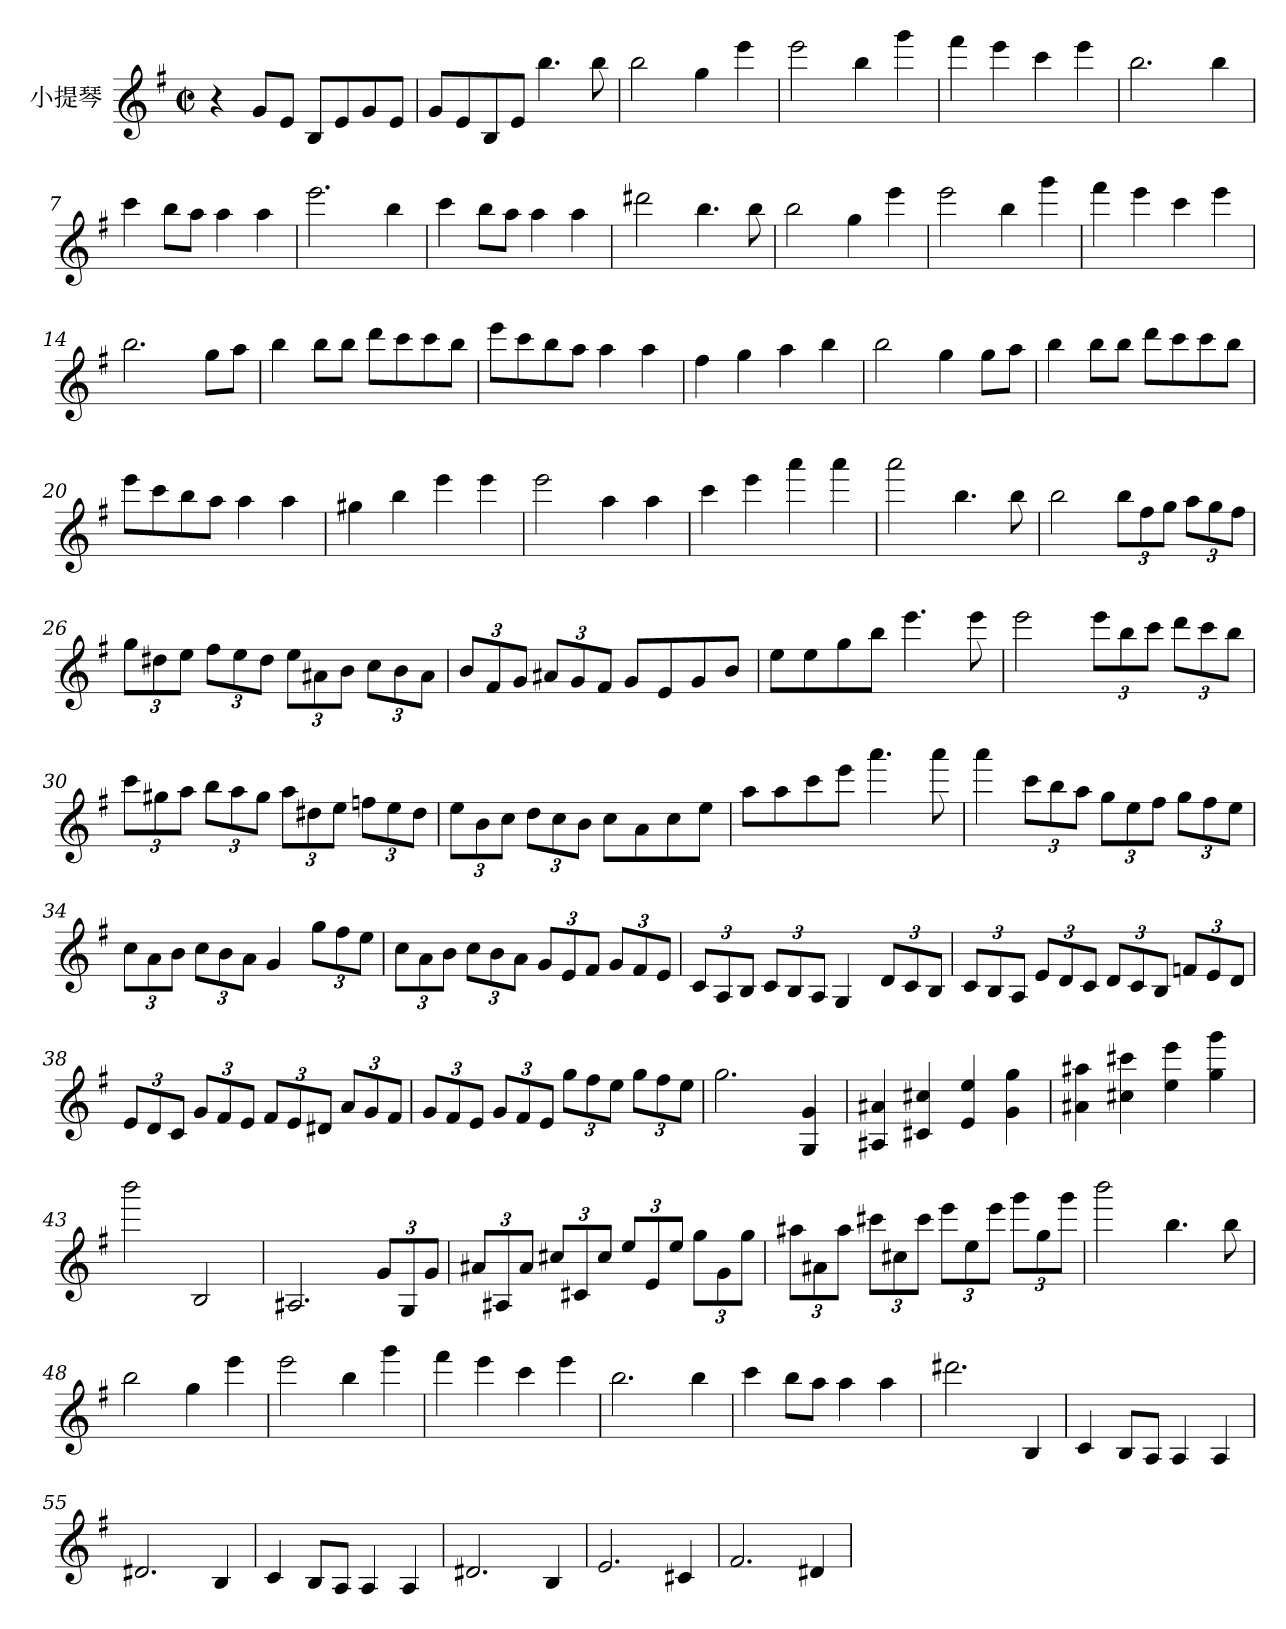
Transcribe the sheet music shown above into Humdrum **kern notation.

**kern
*part1
*staff1
*I"小提琴
*clefG2
*k[f#]
*M2/2
*met(c|)
*MM200
=1
4r
8g/L
8e/J
8B/L
8e/
8g/
8e/J
=2
8g/L
8e/
8B/
8e/J
4.bb\
8bb\
=3
2bb\
4gg\
4eee\
=4
2eee\
4bb\
4ggg\
=5
4fff#\
4eee\
4ccc\
4eee\
=6
2.bb\
4bb\
=7
4ccc\
8bb\L
8aa\J
4aa\
4aa\
!!LO:LB:g=z
=8
2.eee\
4bb\
=9
4ccc\
8bb\L
8aa\J
4aa\
4aa\
=10
2ddd#X\
4.bb\
8bb\
=11
2bb\
4gg\
4eee\
=12
2eee\
4bb\
4ggg\
=13
4fff#\
4eee\
4ccc\
4eee\
=14
2.bb\
8gg\L
8aa\J
=15
4bb\
8bb\L
8bb\J
8ddd\L
8ccc\
8ccc\
8bb\J
=16
8eee\L
8ccc\
8bb\
8aa\J
4aa\
4aa\
!!LO:LB:g=z
=17
4ff#\
4gg\
4aa\
4bb\
=18
2bb\
4gg\
8gg\L
8aa\J
=19
4bb\
8bb\L
8bb\J
8ddd\L
8ccc\
8ccc\
8bb\J
=20
8eee\L
8ccc\
8bb\
8aa\J
4aa\
4aa\
=21
4gg#X\
4bb\
4eee\
4eee\
=22
2eee\
4aa\
4aa\
=23
4ccc\
4eee\
4aaa\
4aaa\
=24
2aaa\
4.bb\
8bb\
!!LO:LB:g=z
=25
2bb\
*Xbrackettup
12bb\L
12ff#\
12gg\J
12aa\L
12gg\
12ff#\J
=26
12gg\L
12dd#X\
12ee\J
12ff#\L
12ee\
12dd#\J
12ee\L
12a#X\
12b\J
12cc\L
12b\
12a#\J
=27
12b/L
12f#/
12g/J
12a#X/L
12g/
12f#/J
8g/L
8e/
8g/
8b/J
=28
8ee\L
8ee\
8gg\
8bb\J
4.eee\
8eee\
=29
2eee\
12eee\L
12bb\
12ccc\J
12ddd\L
12ccc\
12bb\J
!!LO:LB:g=z
=30
12ccc\L
12gg#X\
12aa\J
12bb\L
12aa\
12gg#\J
12aa\L
12dd#X\
12ee\J
12ffn\L
12ee\
12dd#\J
=31
12ee\L
12b\
12cc\J
12dd\L
12cc\
12b\J
8cc\L
8a\
8cc\
8ee\J
=32
8aa\L
8aa\
8ccc\
8eee\J
4.aaa\
8aaa\
=33
4aaa\
12ccc\L
12bb\
12aa\J
12gg\L
12ee\
12ff#\J
12gg\L
12ff#\
12ee\J
=34
12cc\L
12a\
12b\J
12cc\L
12b\
12a\J
4g/
12gg\L
12ff#\
12ee\J
!!LO:LB:g=z
=35
12cc\L
12a\
12b\J
12cc\L
12b\
12a\J
12g/L
12e/
12f#/J
12g/L
12f#/
12e/J
=36
12c/L
12A/
12B/J
12c/L
12B/
12A/J
4G/
12d/L
12c/
12B/J
=37
12c/L
12B/
12A/J
12e/L
12d/
12c/J
12d/L
12c/
12B/J
12fn/L
12e/
12d/J
=38
12e/L
12d/
12c/J
12g/L
12f#/
12e/J
12f#/L
12e/
12d#X/J
12a/L
12g/
12f#/J
!!LO:LB:g=z
=39
12g/L
12f#/
12e/J
12g/L
12f#/
12e/J
12gg\L
12ff#\
12ee\J
12gg\L
12ff#\
12ee\J
=40
2.gg\
4G/ 4g/
=41
4A#X/ 4a#X/
4c#X/ 4cc#X/
4e/ 4ee/
4g\ 4gg\
=42
4a#X\ 4aa#X\
4cc#X\ 4ccc#X\
4ee\ 4eee\
4gg\ 4ggg\
=43
2bbb\
2B/
=44
2.A#X/
12g/L
12G/
12g/J
=45
12a#X/L
12A#X/
12a#/J
12cc#X/L
12c#X/
12cc#/J
12ee/L
12e/
12ee/J
12gg\L
12g\
12gg\J
!!LO:LB:g=z
=46
12aa#X\L
12a#X\
12aa#\J
12ccc#X\L
12cc#X\
12ccc#\J
12eee\L
12ee\
12eee\J
12ggg\L
12gg\
12ggg\J
=47
2bbb\
4.bb\
8bb\
=48
2bb\
4gg\
4eee\
=49
2eee\
4bb\
4ggg\
=50
4fff#\
4eee\
4ccc\
4eee\
=51
2.bb\
4bb\
=52
4ccc\
8bb\L
8aa\J
4aa\
4aa\
=53
2.ddd#X\
4B/
=54
4c/
8B/L
8A/J
4A/
4A/
=55
2.d#X/
4B/
=56
4c/
8B/L
8A/J
4A/
4A/
=57
2.d#X/
4B/
!!LO:LB:g=z
=58
2.e/
4c#X/
=59
2.f#/
4d#X/
=
*-
